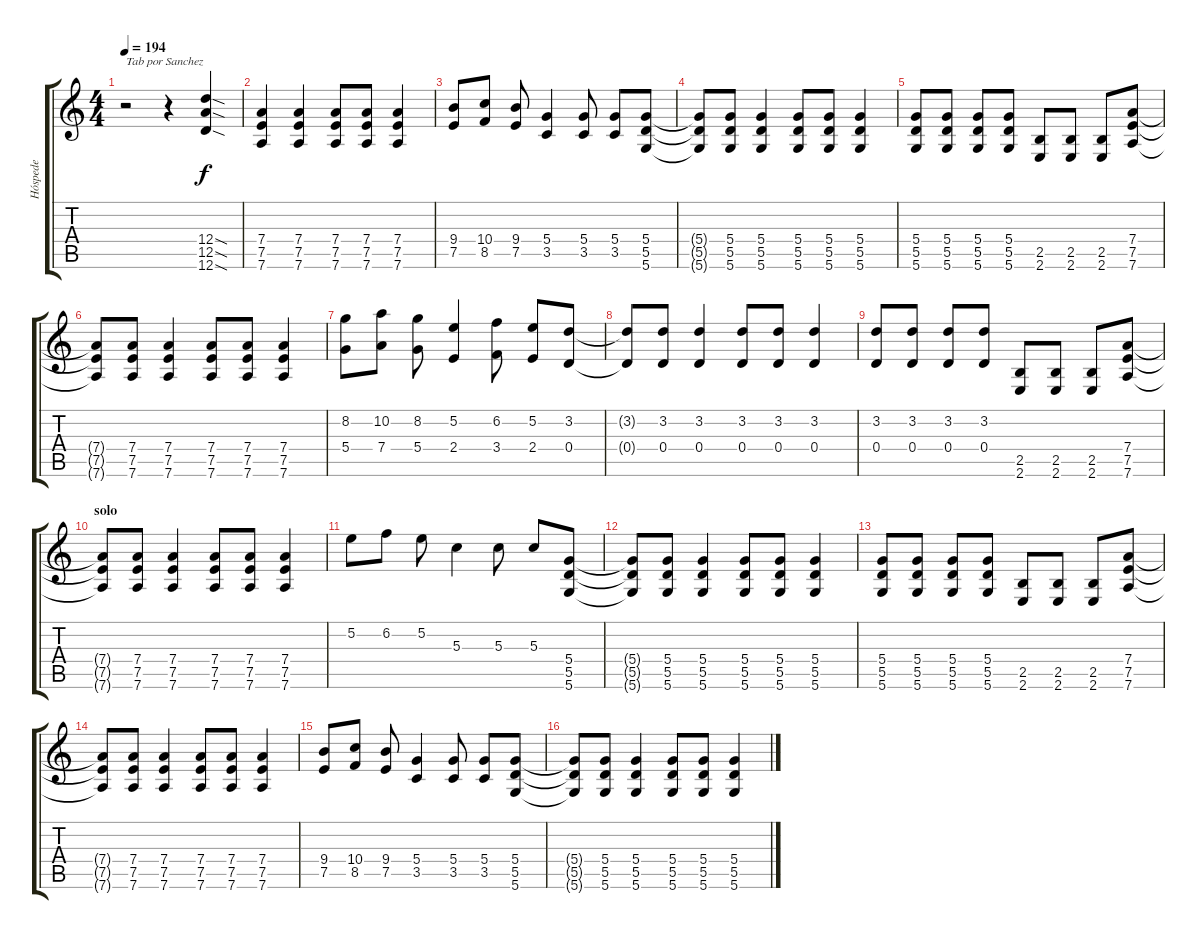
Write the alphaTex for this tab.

\track ("Hóspede" "Hóspede") {instrument distortionguitar}
\staff {score tabs}
\tuning (E4 B3 G3 D3 A2 D2) {hide}
\ts (4 4)
\tempo 194
\clef g2
\ks c
r.2{txt "Tab por Sanchez" dy f instrument distortionguitar} r.4 (12.4{sod} 12.5{sod} 12.6{sod}).4 |
(7.4 7.5 7.6).4 (7.4 7.5 7.6).4 (7.4 7.5 7.6).8 (7.4 7.5 7.6).8 (7.4 7.5 7.6).4 |
(9.4 7.5).8 (10.4 8.5).8 (9.4 7.5).8 (5.4 3.5).4 (5.4 3.5).8 (5.4 3.5).8 (5.4 5.5 5.6).8 |
(5.4{t} 5.5{t} 5.6{t}).8 (5.4 5.5 5.6).8 (5.4 5.5 5.6).4 (5.4 5.5 5.6).8 (5.4 5.5 5.6).8 (5.4 5.5 5.6).4 |
(5.4 5.5 5.6).8 (5.4 5.5 5.6).8 (5.4 5.5 5.6).8 (5.4 5.5 5.6).8 (2.5 2.6).8 (2.5 2.6).8 (2.5 2.6).8 (7.4 7.5 7.6).8 |
(7.4{t} 7.5{t} 7.6{t}).8 (7.4 7.5 7.6).8 (7.4 7.5 7.6).4 (7.4 7.5 7.6).8 (7.4 7.5 7.6).8 (7.4 7.5 7.6).4 |
(8.2 5.4).8 (10.2 7.4).8 (8.2 5.4).8 (5.2 2.4).4 (6.2 3.4).8 (5.2 2.4).8 (3.2 0.4).8 |
(3.2{t} 0.4{t}).8 (3.2 0.4).8 (3.2 0.4).4 (3.2 0.4).8 (3.2 0.4).8 (3.2 0.4).4 |
(3.2 0.4).8 (3.2 0.4).8 (3.2 0.4).8 (3.2 0.4).8 (2.5 2.6).8 (2.5 2.6).8 (2.5 2.6).8 (7.4 7.5 7.6).8 |
\section ("" "solo")
(7.4{t} 7.5{t} 7.6{t}).8 (7.4 7.5 7.6).8 (7.4 7.5 7.6).4 (7.4 7.5 7.6).8 (7.4 7.5 7.6).8 (7.4 7.5 7.6).4 |
5.2.8 6.2.8 5.2.8 5.3.4 5.3.8 5.3.8 (5.4 5.5 5.6).8 |
(5.4{t} 5.5{t} 5.6{t}).8 (5.4 5.5 5.6).8 (5.4 5.5 5.6).4 (5.4 5.5 5.6).8 (5.4 5.5 5.6).8 (5.4 5.5 5.6).4 |
(5.4 5.5 5.6).8 (5.4 5.5 5.6).8 (5.4 5.5 5.6).8 (5.4 5.5 5.6).8 (2.5 2.6).8 (2.5 2.6).8 (2.5 2.6).8 (7.4 7.5 7.6).8 |
(7.4{t} 7.5{t} 7.6{t}).8 (7.4 7.5 7.6).8 (7.4 7.5 7.6).4 (7.4 7.5 7.6).8 (7.4 7.5 7.6).8 (7.4 7.5 7.6).4 |
(9.4 7.5).8 (10.4 8.5).8 (9.4 7.5).8 (5.4 3.5).4 (5.4 3.5).8 (5.4 3.5).8 (5.4 5.5 5.6).8 |
(5.4{t} 5.5{t} 5.6{t}).8 (5.4 5.5 5.6).8 (5.4 5.5 5.6).4 (5.4 5.5 5.6).8 (5.4 5.5 5.6).8 (5.4 5.5 5.6).4
